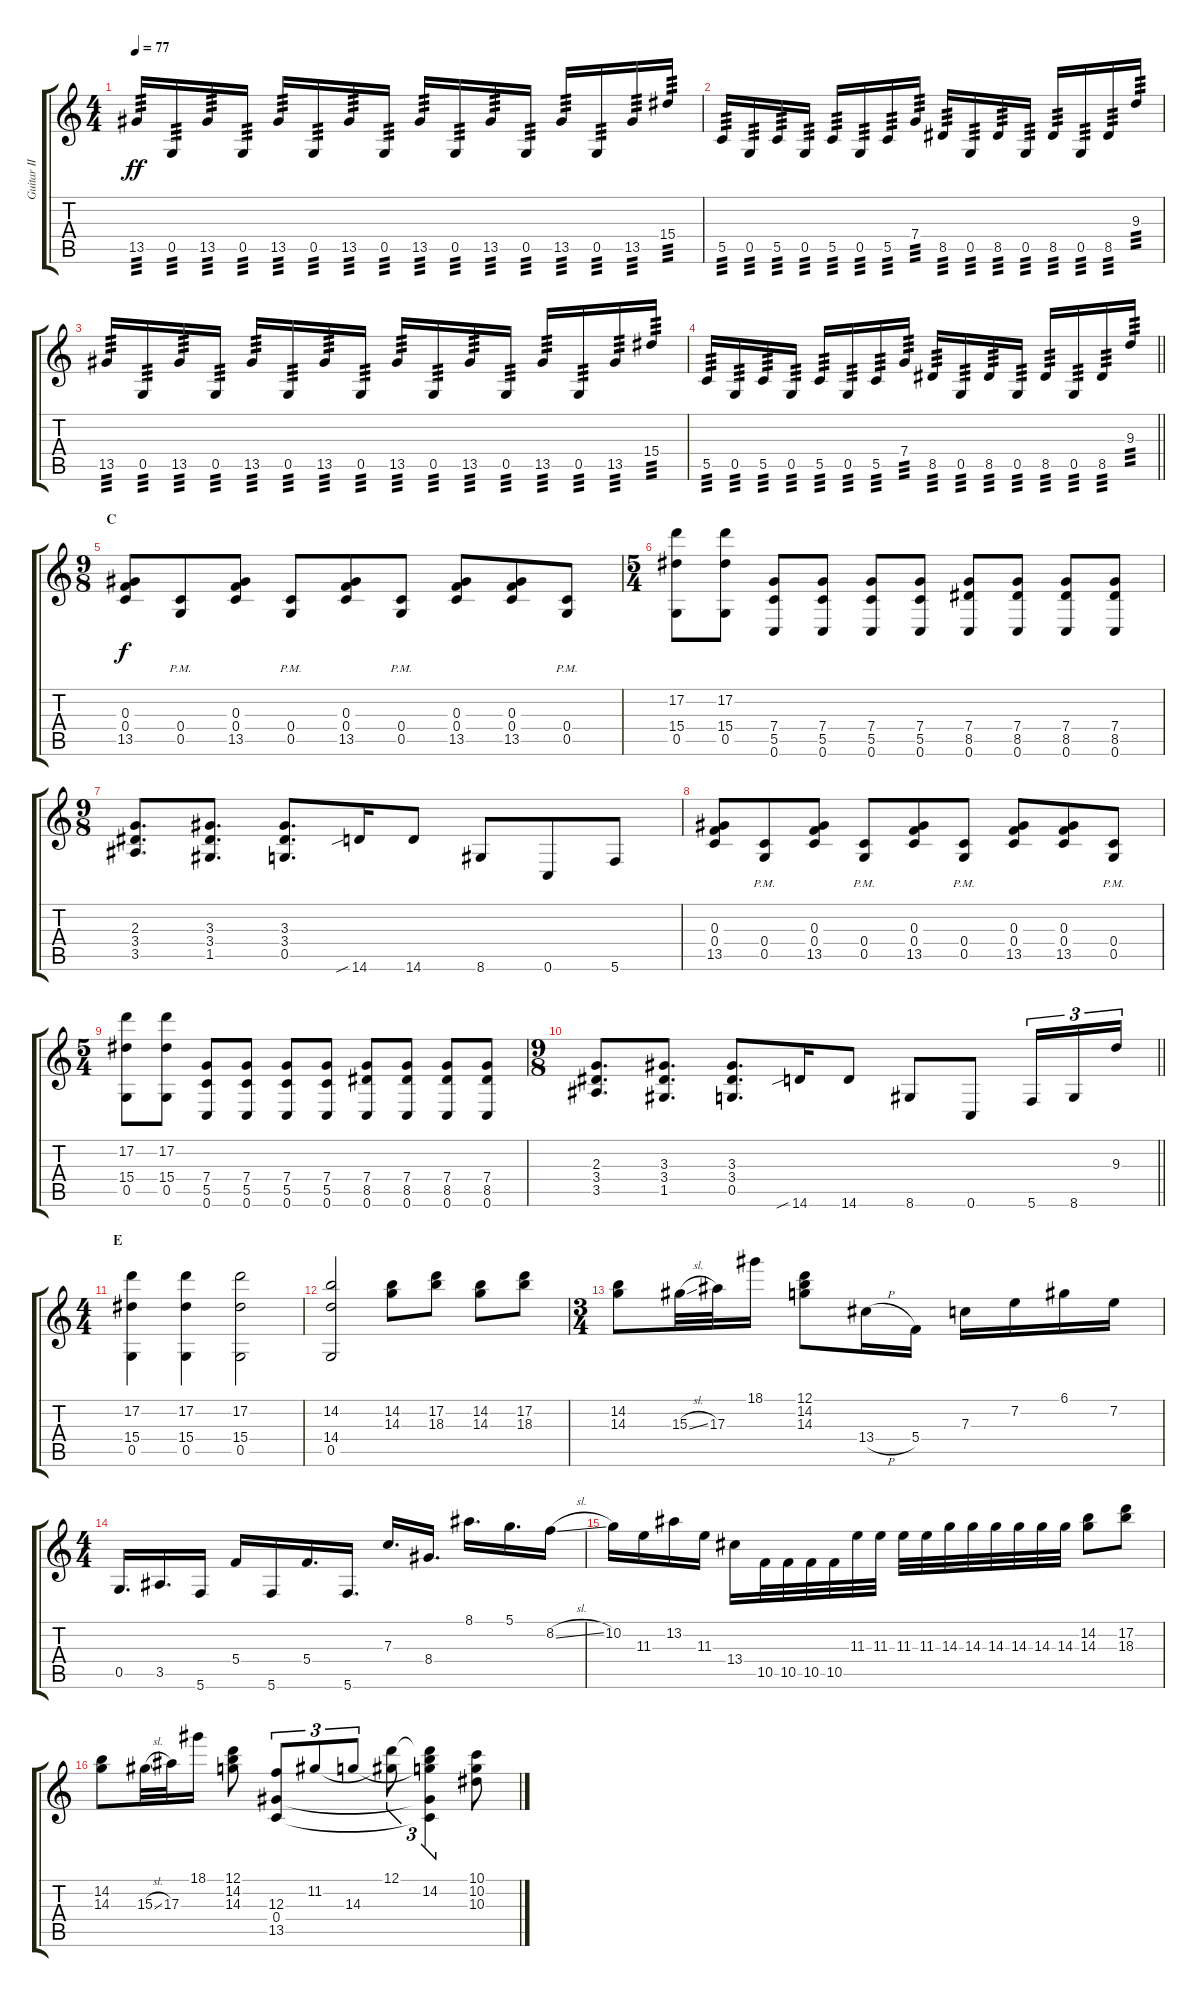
\track ("Guitar II" "Guitar II") {instrument acousticguitarnylon}
\staff {score tabs}
\tuning (D4 A3 F3 C3 G2 C2) {hide}
\ts (4 4)
\tempo 77
\clef g2
\ks c
13.5.16{tp 3 dy ff} 0.5.16{tp 3} 13.5.16{tp 3} 0.5.16{tp 3} 13.5.16{tp 3} 0.5.16{tp 3} 13.5.16{tp 3} 0.5.16{tp 3} 13.5.16{tp 3} 0.5.16{tp 3} 13.5.16{tp 3} 0.5.16{tp 3} 13.5.16{tp 3} 0.5.16{tp 3} 13.5.16{tp 3} 15.4.16{tp 3} |
5.5.16{tp 3} 0.5.16{tp 3} 5.5.16{tp 3} 0.5.16{tp 3} 5.5.16{tp 3} 0.5.16{tp 3} 5.5.16{tp 3} 7.4.16{tp 3} 8.5.16{tp 3} 0.5.16{tp 3} 8.5.16{tp 3} 0.5.16{tp 3} 8.5.16{tp 3} 0.5.16{tp 3} 8.5.16{tp 3} 9.3.16{tp 3} |
13.5.16{tp 3} 0.5.16{tp 3} 13.5.16{tp 3} 0.5.16{tp 3} 13.5.16{tp 3} 0.5.16{tp 3} 13.5.16{tp 3} 0.5.16{tp 3} 13.5.16{tp 3} 0.5.16{tp 3} 13.5.16{tp 3} 0.5.16{tp 3} 13.5.16{tp 3} 0.5.16{tp 3} 13.5.16{tp 3} 15.4.16{tp 3} |
\barLineRight lightlight
5.5.16{tp 3} 0.5.16{tp 3} 5.5.16{tp 3} 0.5.16{tp 3} 5.5.16{tp 3} 0.5.16{tp 3} 5.5.16{tp 3} 7.4.16{tp 3} 8.5.16{tp 3} 0.5.16{tp 3} 8.5.16{tp 3} 0.5.16{tp 3} 8.5.16{tp 3} 0.5.16{tp 3} 8.5.16{tp 3} 9.3.16{tp 3} |
\ts (9 8)
\section ("" "C")
(0.3 0.4 13.5).8{dy f} (0.4{pm} 0.5{pm}).8 (0.3 0.4 13.5).8 (0.4{pm} 0.5{pm}).8 (0.3 0.4 13.5).8 (0.4{pm} 0.5{pm}).8 (0.3 0.4 13.5).8 (0.3 0.4 13.5).8 (0.4{pm} 0.5{pm}).8 |
\ts (5 4)
(17.2 15.4 0.5).8 (17.2 15.4 0.5).8 (7.4 5.5 0.6).8 (7.4 5.5 0.6).8 (7.4 5.5 0.6).8 (7.4 5.5 0.6).8 (7.4 8.5 0.6).8 (7.4 8.5 0.6).8 (7.4 8.5 0.6).8 (7.4 8.5 0.6).8 |
\ts (9 8)
(2.3 3.4 3.5).8{d} (3.3 3.4 1.5).8{d} (3.3 3.4 0.5).8{d} 14.6{sib}.16 14.6.8 8.6.8 0.6.8 5.6.8 |
(0.3 0.4 13.5).8 (0.4{pm} 0.5{pm}).8 (0.3 0.4 13.5).8 (0.4{pm} 0.5{pm}).8 (0.3 0.4 13.5).8 (0.4{pm} 0.5{pm}).8 (0.3 0.4 13.5).8 (0.3 0.4 13.5).8 (0.4{pm} 0.5{pm}).8 |
\ts (5 4)
(17.2 15.4 0.5).8 (17.2 15.4 0.5).8 (7.4 5.5 0.6).8 (7.4 5.5 0.6).8 (7.4 5.5 0.6).8 (7.4 5.5 0.6).8 (7.4 8.5 0.6).8 (7.4 8.5 0.6).8 (7.4 8.5 0.6).8 (7.4 8.5 0.6).8 |
\ts (9 8)
\barLineRight lightlight
(2.3 3.4 3.5).8{d} (3.3 3.4 1.5).8{d} (3.3 3.4 0.5).8{d} 14.6{sib}.16 14.6.8 8.6.8 0.6.8 5.6.16{tu (3 2)} 8.6.16{tu (3 2)} 9.3.16{tu (3 2)} |
\ts (4 4)
\section ("" "E")
(17.2 15.4 0.5).4 (17.2 15.4 0.5).4 (17.2 15.4 0.5).2 |
(14.2 14.4 0.5).2 (14.2 14.3).8 (17.2 18.3).8 (14.2 14.3).8 (17.2 18.3).8 |
\ts (3 4)
(14.2 14.3).8 15.3{sl}.32 17.3.32 18.1.16 (12.1 14.2 14.3).8 13.4{h}.16 5.4.16 7.3.16 7.2.16 6.1.16 7.2.16 |
\ts (4 4)
0.5.16{d} 3.5.16{d} 5.6.16 5.4.16 5.6.16 5.4.16{d} 5.6.16{d} 7.3.16{d} 8.4.16{d} 8.1.16{d} 5.1.16{d} 8.2{sl}.16 |
10.2.16 11.3.16 13.2.16 11.3.16 13.4.16 10.5.32 10.5.32 10.5.32 10.5.32 11.3.32 11.3.32 11.3.32 11.3.32 14.3.32 14.3.32 14.3.32 14.3.32 14.3.32 14.3.32 (14.2 14.3).8 (17.2 18.3).8 |
(14.2 14.3).8 15.3{sl}.32 17.3.32 18.1.16 (12.1 14.2 14.3).8 (12.3 0.4 13.5).8{tu (3 2)} 11.2.8{tu (3 2)} 14.3.8{tu (3 2)} (12.1 11.2{t}).8{tu (3 2)} (12.1{t} 14.2 14.3{t} 0.4{t} 13.5{t}).4{tu (3 2)} (10.1 10.2 10.3).8
